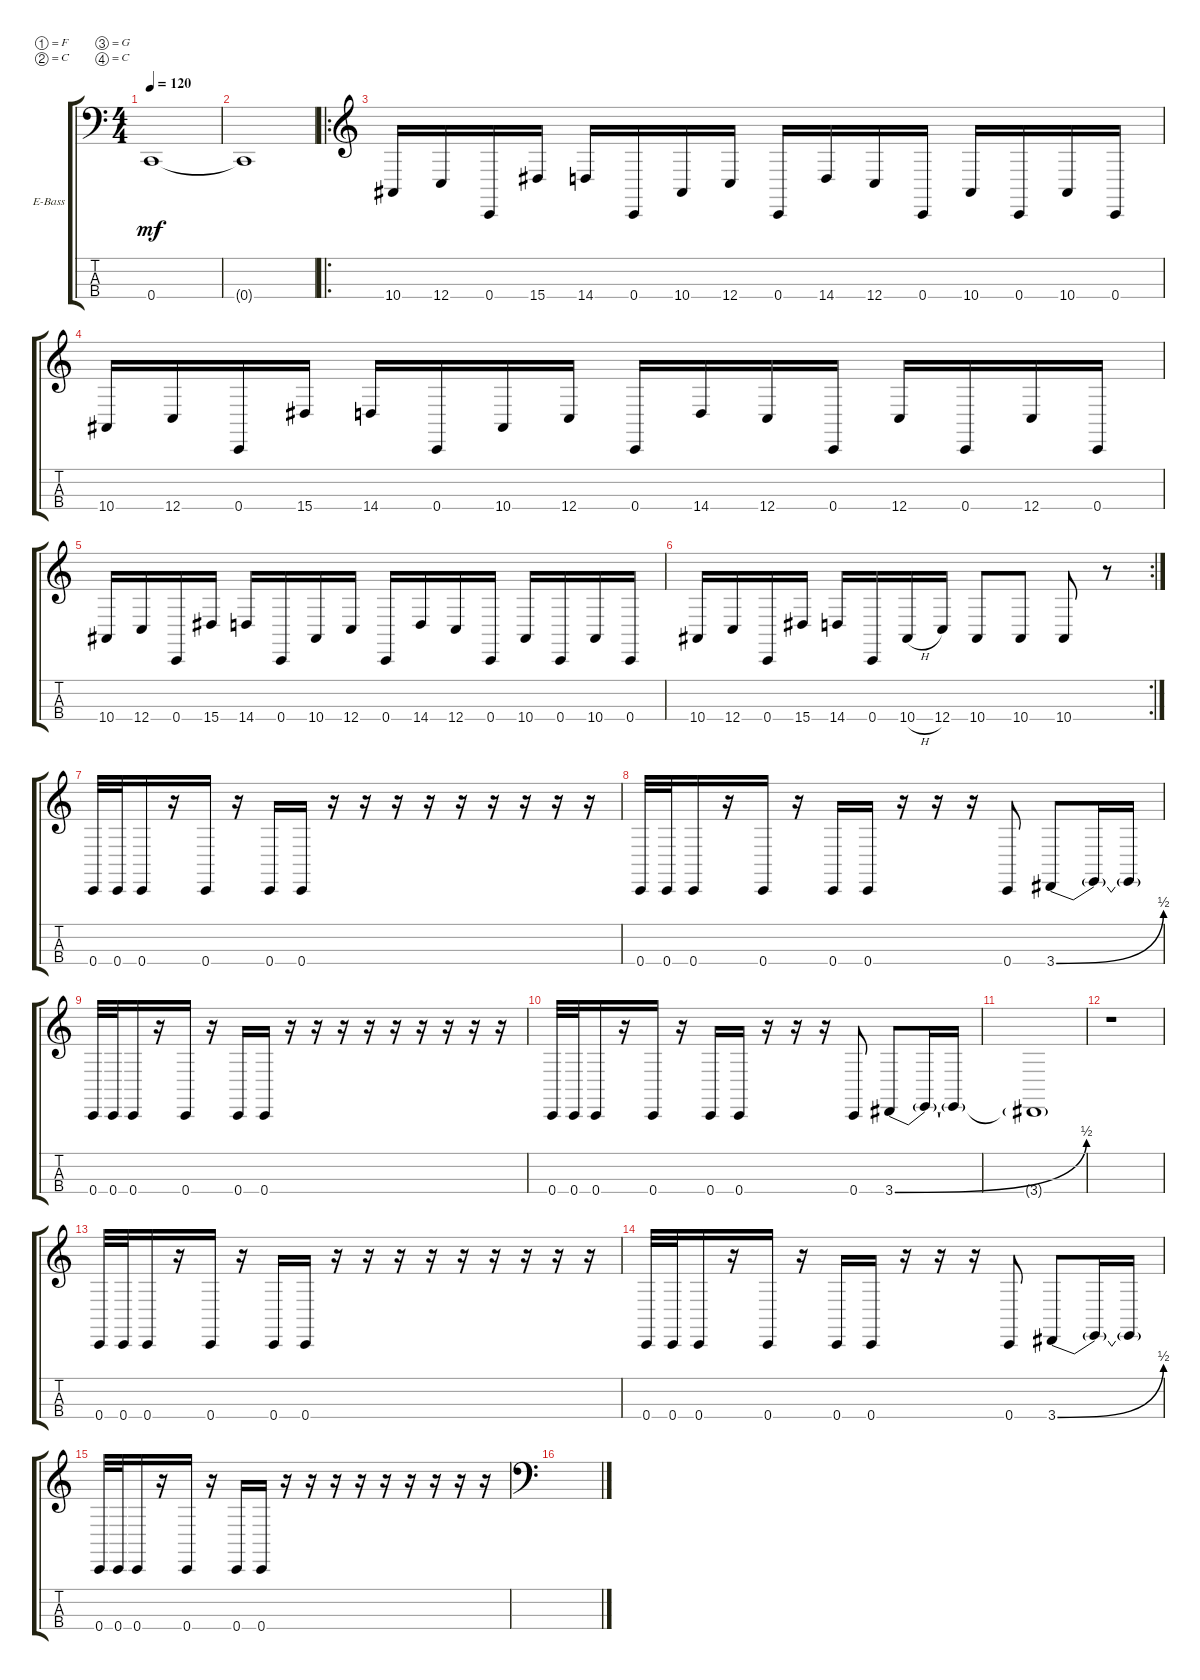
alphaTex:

\defaultSystemsLayout 4
\bracketExtendMode groupsimilarinstruments
\firstSystemTrackNameOrientation horizontal
\otherSystemsTrackNameOrientation horizontal
\track ("Alex" "E-Bass") {instrument electricbassfinger}
\staff {score tabs}
\tuning (F2 C2 G1 C1)
\ts (4 4)
\tempo 120
\clef f4
\ks c
0.4.1{dy mf} |
0.4{t}.1 |
\ro
\clef g2
10.4.16 12.4.16 0.4.16 15.4.16 14.4.16 0.4.16 10.4.16 12.4.16 0.4.16 14.4.16 12.4.16 0.4.16 10.4.16 0.4.16 10.4.16 0.4.16 |
10.4.16 12.4.16 0.4.16 15.4.16 14.4.16 0.4.16 10.4.16 12.4.16 0.4.16 14.4.16 12.4.16 0.4.16 12.4.16 0.4.16 12.4.16 0.4.16 |
10.4.16 12.4.16 0.4.16 15.4.16 14.4.16 0.4.16 10.4.16 12.4.16 0.4.16 14.4.16 12.4.16 0.4.16 10.4.16 0.4.16 10.4.16 0.4.16 |
\rc 2
10.4.16 12.4.16 0.4.16 15.4.16 14.4.16 0.4.16 10.4{h}.16 12.4.16 10.4.8 10.4.8 10.4.8 r.8 |
0.4.32 0.4.32 0.4.16 r.16 0.4.16 r.16 0.4.16 0.4.16 r.16 r.16 r.16 r.16 r.16 r.16 r.16 r.16 r.16 |
0.4.32 0.4.32 0.4.16 r.16 0.4.16 r.16 0.4.16 0.4.16 r.16 r.16 r.16 0.4.8 3.4{be (bend 0 0 13.799999999999999 2)}.8 3.4{t}.16 3.4{t}.16 |
0.4.32 0.4.32 0.4.16 r.16 0.4.16 r.16 0.4.16 0.4.16 r.16 r.16 r.16 r.16 r.16 r.16 r.16 r.16 r.16 |
0.4.32 0.4.32 0.4.16 r.16 0.4.16 r.16 0.4.16 0.4.16 r.16 r.16 r.16 0.4.8 3.4{be (bend 0 0 15 2)}.8 3.4{t}.16 3.4{t}.16 |
3.4{t}.1 |
r.1 |
0.4.32 0.4.32 0.4.16 r.16 0.4.16 r.16 0.4.16 0.4.16 r.16 r.16 r.16 r.16 r.16 r.16 r.16 r.16 r.16 |
0.4.32 0.4.32 0.4.16 r.16 0.4.16 r.16 0.4.16 0.4.16 r.16 r.16 r.16 0.4.8 3.4{be (bend 0 0 13.799999999999999 2)}.8 3.4{t}.16 3.4{t}.16 |
0.4.32 0.4.32 0.4.16 r.16 0.4.16 r.16 0.4.16 0.4.16 r.16 r.16 r.16 r.16 r.16 r.16 r.16 r.16 r.16 |
\clef f4
